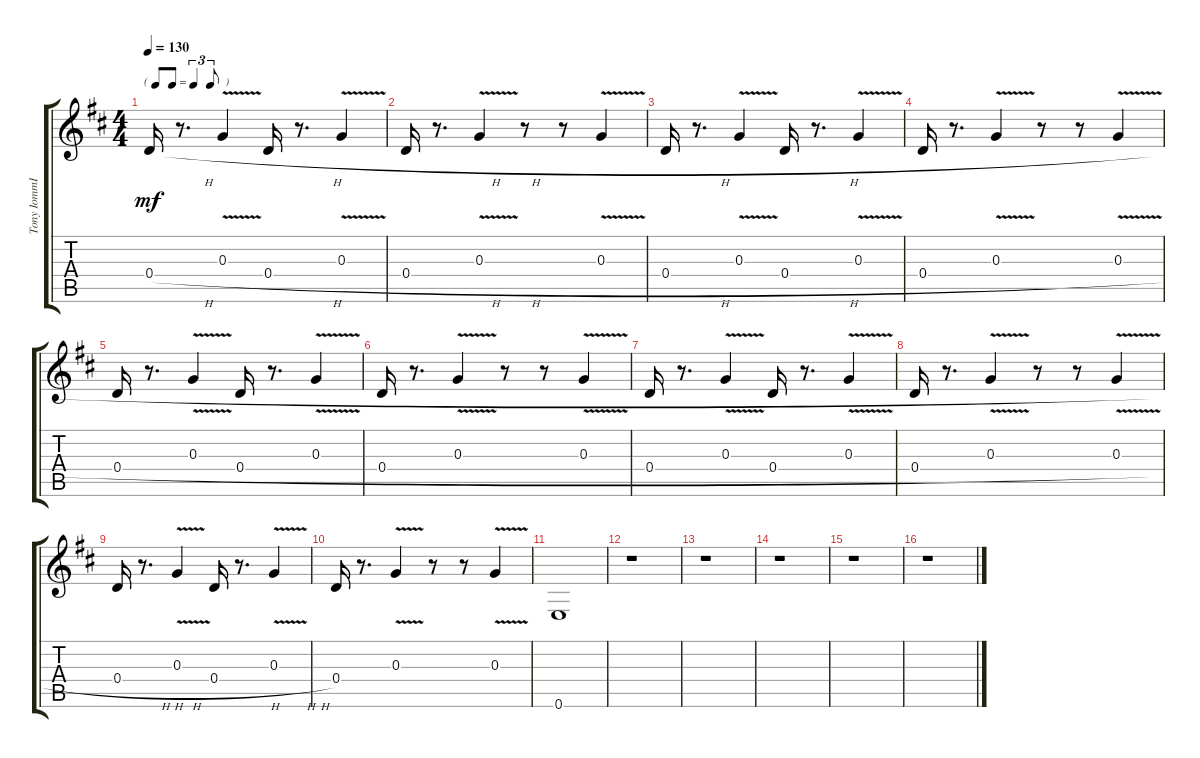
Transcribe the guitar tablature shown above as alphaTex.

\track ("Tony IommI Distortion (Rhythm I)" "Tony IommI") {instrument overdrivenguitar}
\staff {score tabs}
\tuning (E4 B3 G3 D3 A2 E2) {hide}
\ts (4 4)
\tf triplet8th
\tempo 130
\clef g2
\ks d
0.4{h}.16{dy mf} r.8{d} 0.3{v}.4 0.4{h}.16 r.8{d} 0.3{v}.4 |
0.4{h}.16 r.8{d} 0.3{v}.4 r.8 r.8 0.3{v}.4 |
0.4{h}.16 r.8{d} 0.3{v}.4 0.4{h}.16 r.8{d} 0.3{v}.4 |
0.4{h}.16 r.8{d} 0.3{v}.4 r.8 r.8 0.3{v}.4 |
0.4{h}.16 r.8{d} 0.3{v}.4 0.4{h}.16 r.8{d} 0.3{v}.4 |
0.4{h}.16 r.8{d} 0.3{v}.4 r.8 r.8 0.3{v}.4 |
0.4{h}.16 r.8{d} 0.3{v}.4 0.4{h}.16 r.8{d} 0.3{v}.4 |
0.4{h}.16 r.8{d} 0.3{v}.4 r.8 r.8 0.3{v}.4 |
0.4{h}.16 r.8{d} 0.3{v}.4 0.4{h}.16 r.8{d} 0.3{v}.4 |
0.4.16 r.8{d} 0.3{v}.4 r.8 r.8 0.3{v}.4 |
0.6.1 |
r.1 |
r.1 |
r.1 |
r.1 |
r.1
